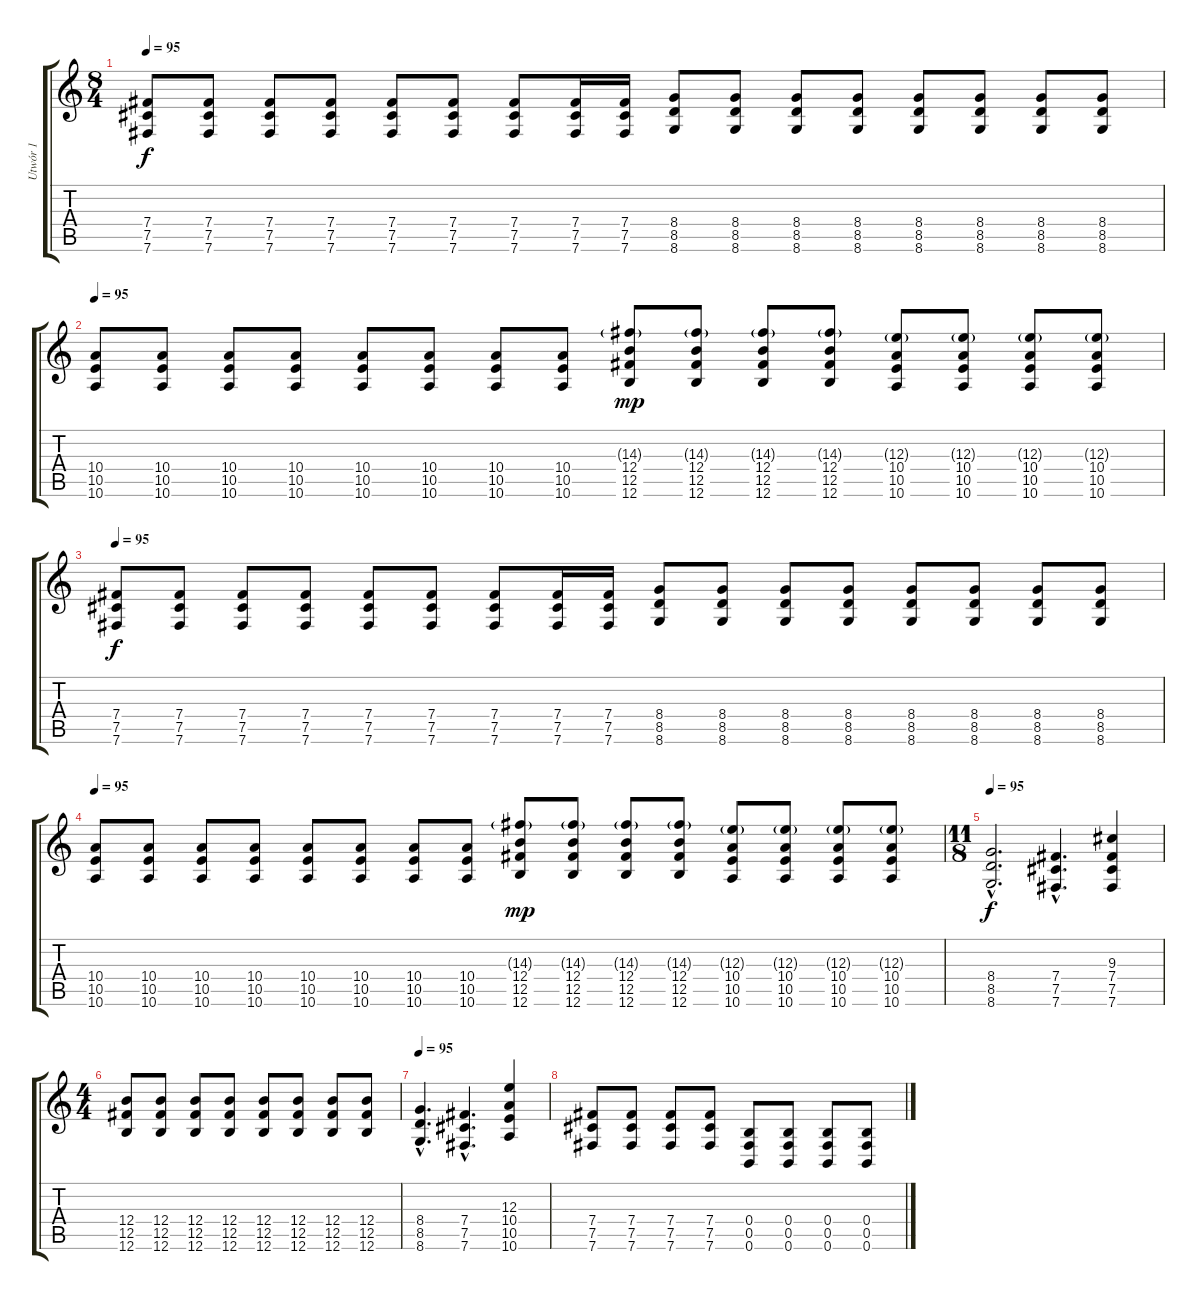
\track ("Utwór 1" "Utwór 1") {instrument distortionguitar}
\staff {score tabs}
\tuning (Db4 Ab3 E3 B2 Gb2 B1) {hide}
\ts (8 4)
\tempo 95
\clef g2
\ks c
(7.4 7.5 7.6).8{dy f} (7.4 7.5 7.6).8 (7.4 7.5 7.6).8 (7.4 7.5 7.6).8 (7.4 7.5 7.6).8 (7.4 7.5 7.6).8 (7.4 7.5 7.6).8 (7.4 7.5 7.6).16 (7.4 7.5 7.6).16 (8.4 8.5 8.6).8 (8.4 8.5 8.6).8 (8.4 8.5 8.6).8 (8.4 8.5 8.6).8 (8.4 8.5 8.6).8 (8.4 8.5 8.6).8 (8.4 8.5 8.6).8 (8.4 8.5 8.6).8 |
\tempo 95
(10.4 10.5 10.6).8 (10.4 10.5 10.6).8 (10.4 10.5 10.6).8 (10.4 10.5 10.6).8 (10.4 10.5 10.6).8 (10.4 10.5 10.6).8 (10.4 10.5 10.6).8 (10.4 10.5 10.6).8 (14.3{g} 12.4 12.5 12.6).8{dy mp} (14.3{g} 12.4 12.5 12.6).8 (14.3{g} 12.4 12.5 12.6).8 (14.3{g} 12.4 12.5 12.6).8 (12.3{g} 10.4 10.5 10.6).8 (12.3{g} 10.4 10.5 10.6).8 (12.3{g} 10.4 10.5 10.6).8 (12.3{g} 10.4 10.5 10.6).8 |
\tempo 95
(7.4 7.5 7.6).8{dy f} (7.4 7.5 7.6).8 (7.4 7.5 7.6).8 (7.4 7.5 7.6).8 (7.4 7.5 7.6).8 (7.4 7.5 7.6).8 (7.4 7.5 7.6).8 (7.4 7.5 7.6).16 (7.4 7.5 7.6).16 (8.4 8.5 8.6).8 (8.4 8.5 8.6).8 (8.4 8.5 8.6).8 (8.4 8.5 8.6).8 (8.4 8.5 8.6).8 (8.4 8.5 8.6).8 (8.4 8.5 8.6).8 (8.4 8.5 8.6).8 |
\tempo 95
(10.4 10.5 10.6).8 (10.4 10.5 10.6).8 (10.4 10.5 10.6).8 (10.4 10.5 10.6).8 (10.4 10.5 10.6).8 (10.4 10.5 10.6).8 (10.4 10.5 10.6).8 (10.4 10.5 10.6).8 (14.3{g} 12.4 12.5 12.6).8{dy mp} (14.3{g} 12.4 12.5 12.6).8 (14.3{g} 12.4 12.5 12.6).8 (14.3{g} 12.4 12.5 12.6).8 (12.3{g} 10.4 10.5 10.6).8 (12.3{g} 10.4 10.5 10.6).8 (12.3{g} 10.4 10.5 10.6).8 (12.3{g} 10.4 10.5 10.6).8 |
\ts (11 8)
\tempo 95
(8.4{hac} 8.5{hac} 8.6{hac}).2{d dy f} (7.4{hac} 7.5{hac} 7.6{hac}).4{d} (9.3 7.4 7.5 7.6).4 |
\ts (4 4)
(12.4 12.5 12.6).8 (12.4 12.5 12.6).8 (12.4 12.5 12.6).8 (12.4 12.5 12.6).8 (12.4 12.5 12.6).8 (12.4 12.5 12.6).8 (12.4 12.5 12.6).8 (12.4 12.5 12.6).8 |
\tempo 95
(8.4{hac} 8.5{hac} 8.6{hac}).4{d} (7.4{hac} 7.5{hac} 7.6{hac}).4{d} (12.3 10.4 10.5 10.6).4 |
(7.4 7.5 7.6).8 (7.4 7.5 7.6).8 (7.4 7.5 7.6).8 (7.4 7.5 7.6).8 (0.4 0.5 0.6).8 (0.4 0.5 0.6).8 (0.4 0.5 0.6).8 (0.4 0.5 0.6).8
